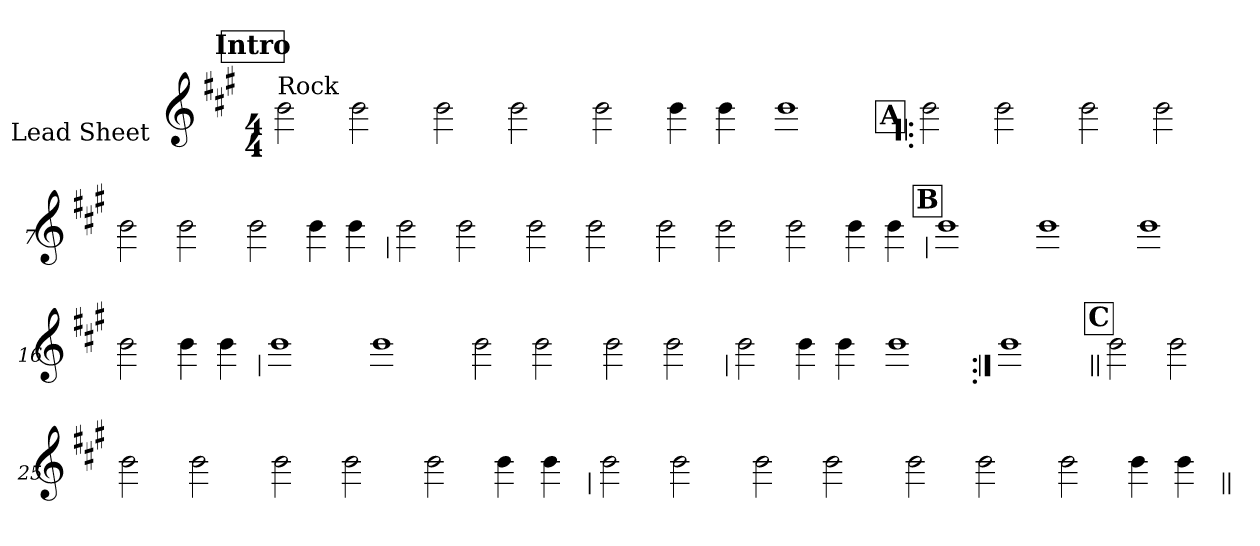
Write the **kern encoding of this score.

**kern
*part1
*staff1
*I"Lead Sheet
*stria0
*clefG2
*k[f#c#g#]
*A:
*M4/4
*MM80
!!LO:REH:place=s1:a:t=Intro
=1||
!LO:TX:a:t=Rock
2b
2b
=2-
2b
2b
=3-
2b
4b
4b
=4-
1b
!!LO:LB:g=z
!!LO:REH:place=s1:a:t=A
=5!|:
2b
2b
=6-
2b
2b
=7-
2b
2b
=8-
2b
4b
4b
!!LO:LB:g=z
=9
2b
2b
=10-
2b
2b
=11-
2b
2b
=12-
2b
4b
4b
!!LO:LB:g=z
!!LO:REH:place=s1:a:t=B
=13
1b
=14-
1b
=15-
1b
=16-
2b
4b
4b
!!LO:LB:g=z
=17
1b
=18-
1b
=19-
2b
2b
=20-
2b
2b
!!LO:LB:g=z
=21
2b
4b
4b
=22-
1b
=23:|!
1b
!!LO:LB:g=z
!!LO:REH:place=s1:a:t=C
=24||
2b
2b
=25-
2b
2b
=26-
2b
2b
=27-
2b
4b
4b
!!LO:LB:g=z
=28
2b
2b
=29-
2b
2b
=30-
2b
2b
=31-
2b
4b
4b
=||
*-
